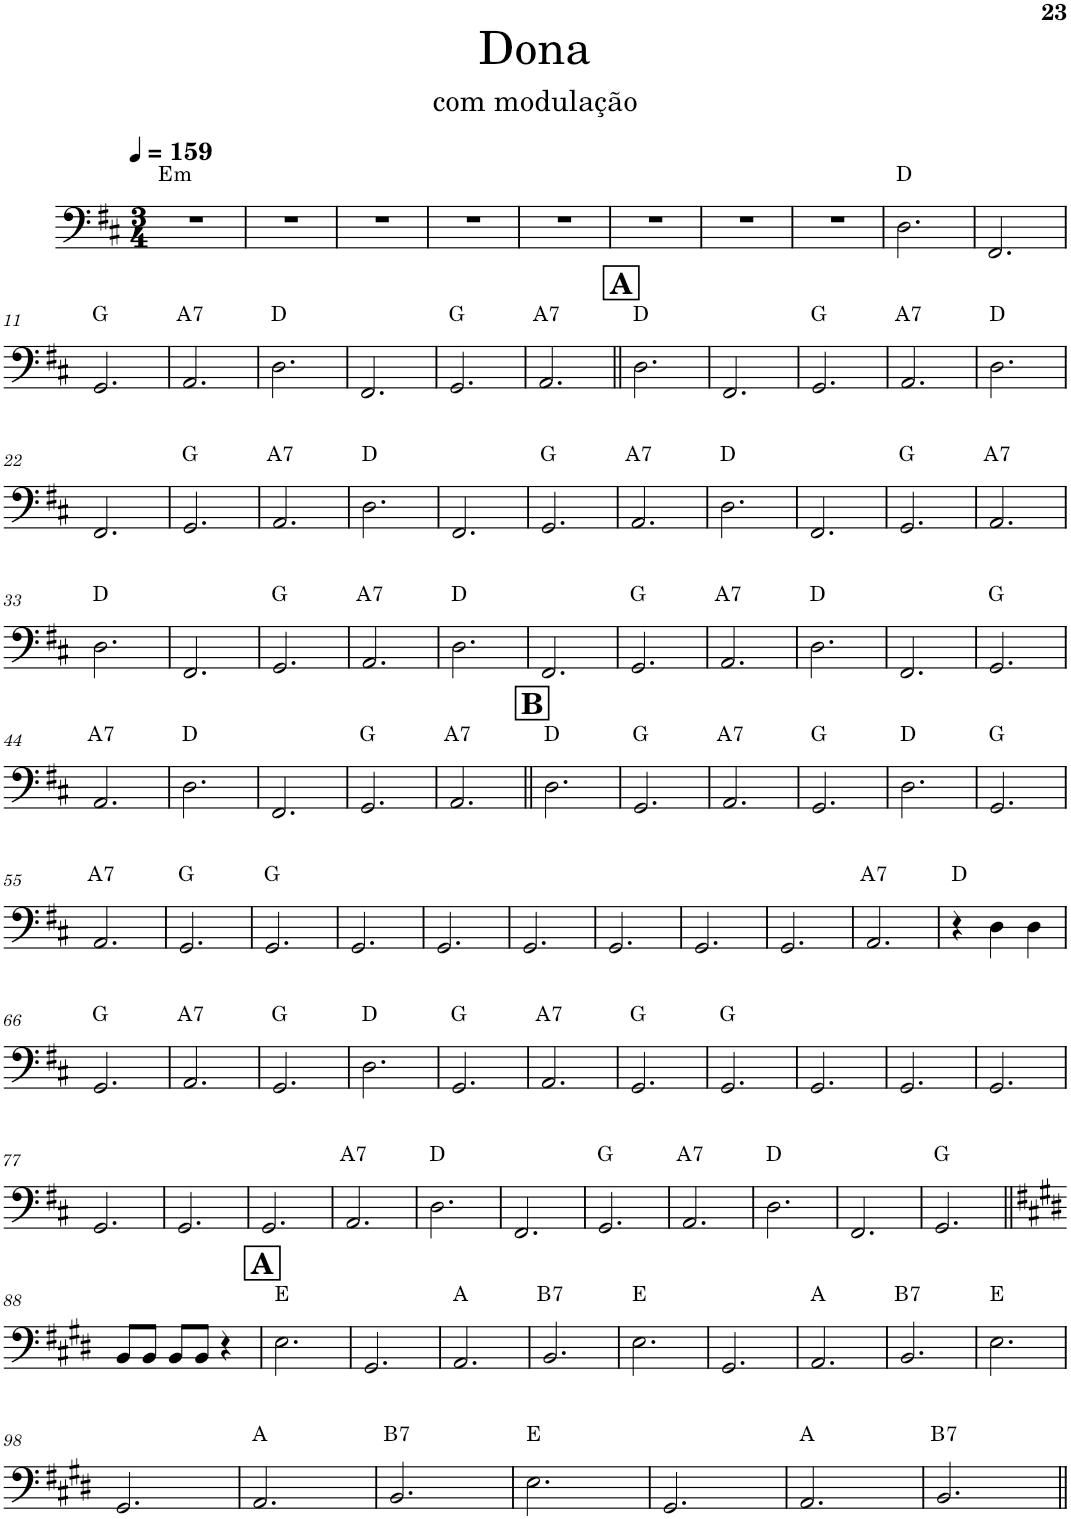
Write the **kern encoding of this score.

**kern	**harte
*part1	*part1
*staff1	*
*I"Acoustic Bass	*
*I'Bass	*
!!LO:PB:g=z
*clefF4	*
*Trd7c12	*
*k[f#c#]	*
*M3/4	*
*MM159	*
=1	=1
!	!LO:H:kt=m
2.r	E:min
=2	=2
2.r	.
=3	=3
2.r	.
=4	=4
2.r	.
=5	=5
2.r	.
=6	=6
2.r	.
=7	=7
2.r	.
=8	=8
2.r	.
=9	=9
2.D\	D:maj
=10	=10
2.FF#/	.
!!LO:LB:g=z
=11	=11
2.GG/	G:maj
=12	=12
!	!LO:H:kt=7
2.AA/	A:7
=13	=13
2.D\	D:maj
=14	=14
2.FF#/	.
=15	=15
2.GG/	G:maj
=16	=16
!	!LO:H:kt=7
2.AA/	A:7
!!LO:REH:place=s1:a:B:cj:fs=14:t=A
=17||	=17||
2.D\	D:maj
=18	=18
2.FF#/	.
=19	=19
2.GG/	G:maj
=20	=20
!	!LO:H:kt=7
2.AA/	A:7
=21	=21
2.D\	D:maj
!!LO:LB:g=z
=22	=22
2.FF#/	.
=23	=23
2.GG/	G:maj
=24	=24
!	!LO:H:kt=7
2.AA/	A:7
=25	=25
2.D\	D:maj
=26	=26
2.FF#/	.
=27	=27
2.GG/	G:maj
=28	=28
!	!LO:H:kt=7
2.AA/	A:7
=29	=29
2.D\	D:maj
=30	=30
2.FF#/	.
=31	=31
2.GG/	G:maj
=32	=32
!	!LO:H:kt=7
2.AA/	A:7
!!LO:LB:g=z
=33	=33
2.D\	D:maj
=34	=34
2.FF#/	.
=35	=35
2.GG/	G:maj
=36	=36
!	!LO:H:kt=7
2.AA/	A:7
=37	=37
2.D\	D:maj
=38	=38
2.FF#/	.
=39	=39
2.GG/	G:maj
=40	=40
!	!LO:H:kt=7
2.AA/	A:7
=41	=41
2.D\	D:maj
=42	=42
2.FF#/	.
=43	=43
2.GG/	G:maj
!!LO:LB:g=z
=44	=44
!	!LO:H:kt=7
2.AA/	A:7
=45	=45
2.D\	D:maj
=46	=46
2.FF#/	.
=47	=47
2.GG/	G:maj
=48	=48
!	!LO:H:kt=7
2.AA/	A:7
!!LO:REH:place=s1:a:B:cj:fs=14:t=B
=49||	=49||
2.D\	D:maj
=50	=50
2.GG/	G:maj
=51	=51
!	!LO:H:kt=7
2.AA/	A:7
=52	=52
2.GG/	G:maj
=53	=53
2.D\	D:maj
=54	=54
2.GG/	G:maj
!!LO:LB:g=z
=55	=55
!	!LO:H:kt=7
2.AA/	A:7
=56	=56
2.GG/	G:maj
=57	=57
2.GG/	G:maj
=58	=58
2.GG/	.
=59	=59
2.GG/	.
=60	=60
2.GG/	.
=61	=61
2.GG/	.
=62	=62
2.GG/	.
=63	=63
2.GG/	.
=64	=64
!	!LO:H:kt=7
2.AA/	A:7
=65	=65
4r	D:maj
4D\	.
4D\	.
!!LO:LB:g=z
=66	=66
2.GG/	G:maj
=67	=67
!	!LO:H:kt=7
2.AA/	A:7
=68	=68
2.GG/	G:maj
=69	=69
2.D\	D:maj
=70	=70
2.GG/	G:maj
=71	=71
!	!LO:H:kt=7
2.AA/	A:7
=72	=72
2.GG/	G:maj
=73	=73
2.GG/	G:maj
=74	=74
2.GG/	.
=75	=75
2.GG/	.
=76	=76
2.GG/	.
!!LO:LB:g=z
=77	=77
2.GG/	.
=78	=78
2.GG/	.
=79	=79
2.GG/	.
=80	=80
!	!LO:H:kt=7
2.AA/	A:7
=81	=81
2.D\	D:maj
=82	=82
2.FF#/	.
=83	=83
2.GG/	G:maj
=84	=84
!	!LO:H:kt=7
2.AA/	A:7
=85	=85
2.D\	D:maj
=86	=86
2.FF#/	.
=87	=87
2.GG/	G:maj
!!LO:LB:g=z
=88||	=88||
*k[f#c#g#d#]	*
8BB/L	.
8BB/J	.
8BB/L	.
8BB/J	.
4r	.
!!LO:REH:place=s1:a:B:cj:fs=14:t=A
=89	=89
2.E\	E:maj
=90	=90
2.GG#/	.
=91	=91
2.AA/	A:maj
=92	=92
!	!LO:H:kt=7
2.BB/	B:7
=93	=93
2.E\	E:maj
=94	=94
2.GG#/	.
=95	=95
2.AA/	A:maj
=96	=96
!	!LO:H:kt=7
2.BB/	B:7
=97	=97
2.E\	E:maj
!!LO:LB:g=z
=98	=98
2.GG#/	.
=99	=99
2.AA/	A:maj
=100	=100
!	!LO:H:kt=7
2.BB/	B:7
=101	=101
2.E\	E:maj
=102	=102
2.GG#/	.
=103	=103
2.AA/	A:maj
=104	=104
!	!LO:H:kt=7
2.BB/	B:7
=||	=||
*-	*-
